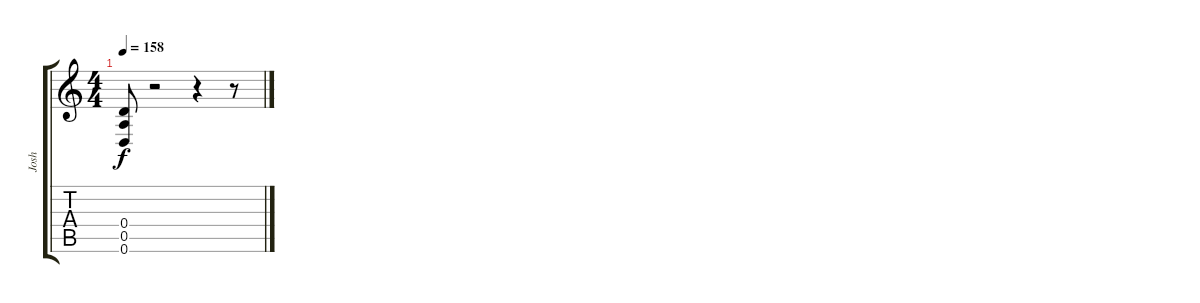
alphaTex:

\track ("Josh" "Josh") {instrument distortionguitar}
\staff {score tabs}
\tuning (E4 B3 G3 D3 A2 D2) {hide}
\ts (4 4)
\tempo 158
\clef g2
\ks c
(0.4 0.5 0.6).8{dy f} r.2 r.4 r.8
